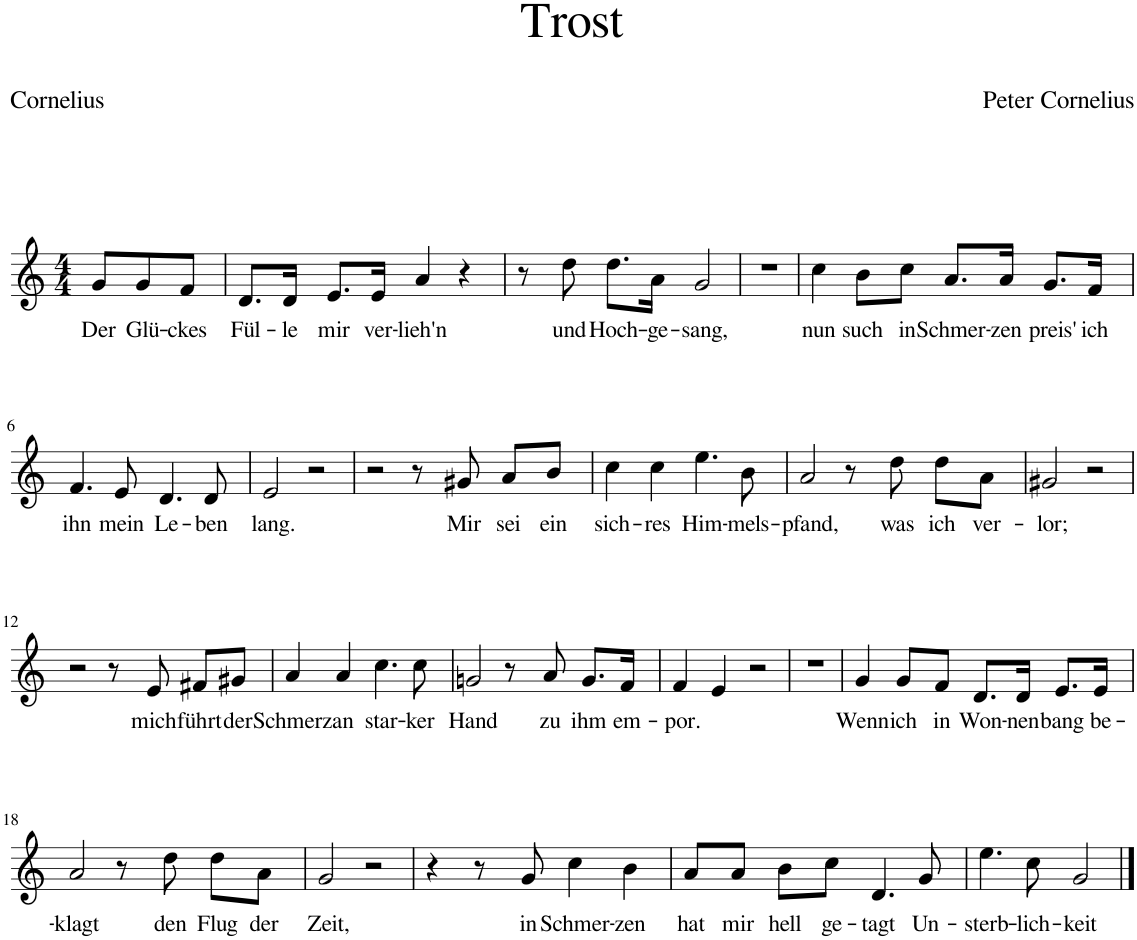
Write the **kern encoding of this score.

**kern	**text
*part1	*part1
*staff1	*staff1
*I"Piano	*
*I'Pno	*
*clefG2	*
*k[]	*
*M4/4	*
=1	=1
!	!LO:LY:b
8g/L	Der
!	!LO:LY:b
8g/	Glü-
!	!LO:LY:b
8f/J	ckes
=2	=2
!	!LO:LY:b
8.d/L	Fül-
!	!LO:LY:b
16d/Jk	-le
!	!LO:LY:b
8.e/L	mir
!	!LO:LY:b
16e/Jk	ver-
!	!LO:LY:b
4a/	-lieh'n
4r	.
=3	=3
8r	.
!	!LO:LY:b
8dd\	und
!	!LO:LY:b
8.dd\L	Hoch-
!	!LO:LY:b
16a\Jk	-ge-
!	!LO:LY:b
2g/	-sang,
=4	=4
1r	.
=5	=5
!	!LO:LY:b
4cc\	nun
!	!LO:LY:b
8b\L	such
!	!LO:LY:b
8cc\J	in
!	!LO:LY:b
8.a/L	Schmer-
!	!LO:LY:b
16a/Jk	-zen
!	!LO:LY:b
8.g/L	preis'
!	!LO:LY:b
16f/Jk	ich
!!LO:LB:g=z
=6	=6
!	!LO:LY:b
4.f/	ihn
!	!LO:LY:b
8e/	mein
!	!LO:LY:b
4.d/	Le-
!	!LO:LY:b
8d/	-ben
=7	=7
!	!LO:LY:b
2e/	lang.
2r	.
=8	=8
2r	.
8r	.
!	!LO:LY:b
8g#X/	Mir
!	!LO:LY:b
8a/L	sei
!	!LO:LY:b
8b/J	ein
=9	=9
!	!LO:LY:b
4cc\	sich-
!	!LO:LY:b
4cc\	-res
!	!LO:LY:b
4.ee\	Him-
!	!LO:LY:b
8b\	-mels-
=10	=10
!	!LO:LY:b
2a/	-pfand,
8r	.
!	!LO:LY:b
8dd\	was
!	!LO:LY:b
8dd\L	ich
!	!LO:LY:b
8a\J	ver-
=11	=11
!	!LO:LY:b
2g#X/	-lor;
2r	.
!!LO:LB:g=z
=12	=12
2r	.
8r	.
!	!LO:LY:b
8e/	mich
!	!LO:LY:b
8f#X/L	führt
!	!LO:LY:b
8g#X/J	der
=13	=13
!	!LO:LY:b
4a/	Schmerz
!	!LO:LY:b
4a/	an
!	!LO:LY:b
4.cc\	star-
!	!LO:LY:b
8cc\	-ker
=14	=14
!	!LO:LY:b
2gn/	Hand
8r	.
!	!LO:LY:b
8a/	zu
!	!LO:LY:b
8.g/L	ihm
!	!LO:LY:b
16f/Jk	em-
=15	=15
!	!LO:LY:b
4f/	-por.
4e/	.
2r	.
=16	=16
1r	.
=17	=17
!	!LO:LY:b
4g/	Wenn
!	!LO:LY:b
8g/L	ich
!	!LO:LY:b
8f/J	in
!	!LO:LY:b
8.d/L	Won-
!	!LO:LY:b
16d/Jk	-nen
!	!LO:LY:b
8.e/L	bang
!	!LO:LY:b
16e/Jk	be-
!!LO:LB:g=z
=18	=18
!	!LO:LY:b
2a/	-klagt
8r	.
!	!LO:LY:b
8dd\	den
!	!LO:LY:b
8dd\L	Flug
!	!LO:LY:b
8a\J	der
=19	=19
!	!LO:LY:b
2g/	Zeit,
2r	.
=20	=20
4r	.
8r	.
!	!LO:LY:b
8g/	in
!	!LO:LY:b
4cc\	Schmer-
!	!LO:LY:b
4b\	-zen
=21	=21
!	!LO:LY:b
8a/L	hat
!	!LO:LY:b
8a/J	mir
!	!LO:LY:b
8b\L	hell
!	!LO:LY:b
8cc\J	ge-
!	!LO:LY:b
4.d/	-tagt
!	!LO:LY:b
8g/	Un-
=22	=22
!	!LO:LY:b
4.ee\	-sterb-
!	!LO:LY:b
8cc\	-lich-
!	!LO:LY:b
2g/	-keit
==	==
*-	*-
